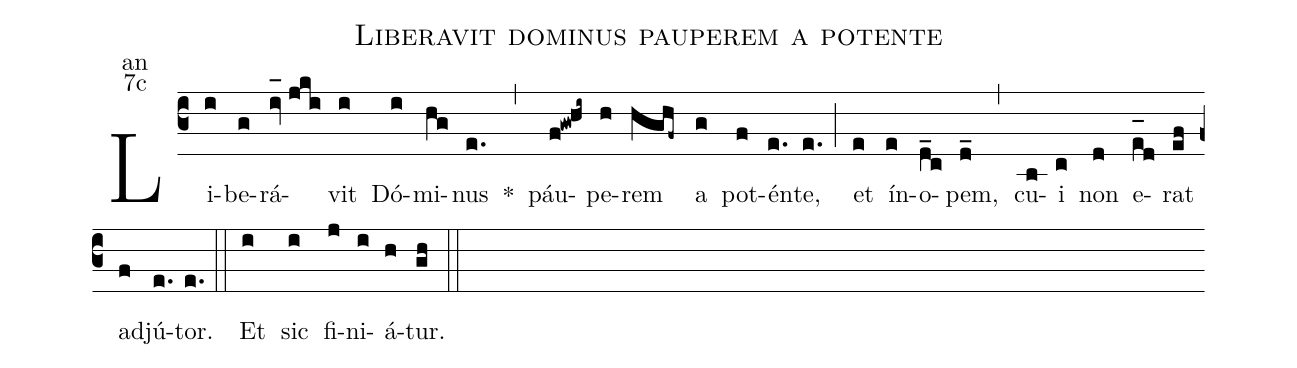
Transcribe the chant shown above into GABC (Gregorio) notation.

name:Liberavit dominus pauperem a potente;
office-part:an;
mode:7c;
%%
(c3) Li(i)be(g)rá(iv_[oh:h]//jki)vit(i) Dó(i)mi(hg)nus(e.) <sp>*</sp>(,) páu(f!gw!hi~)pe(h)rem(hghf~) a(g) pot(f)én(e.)te,(e.) (;) et(e) ín(e)o(d_c)pem,(d_) (,) cu(b)i(c) non(d) e(e_[oh:h]d)rat(ef) ad(f)jú(e.)tor.(e.) (::)
<eu> Et(i) sic(i) fi(j)ni(i)á(h)tur.(gh) </eu> (::)
